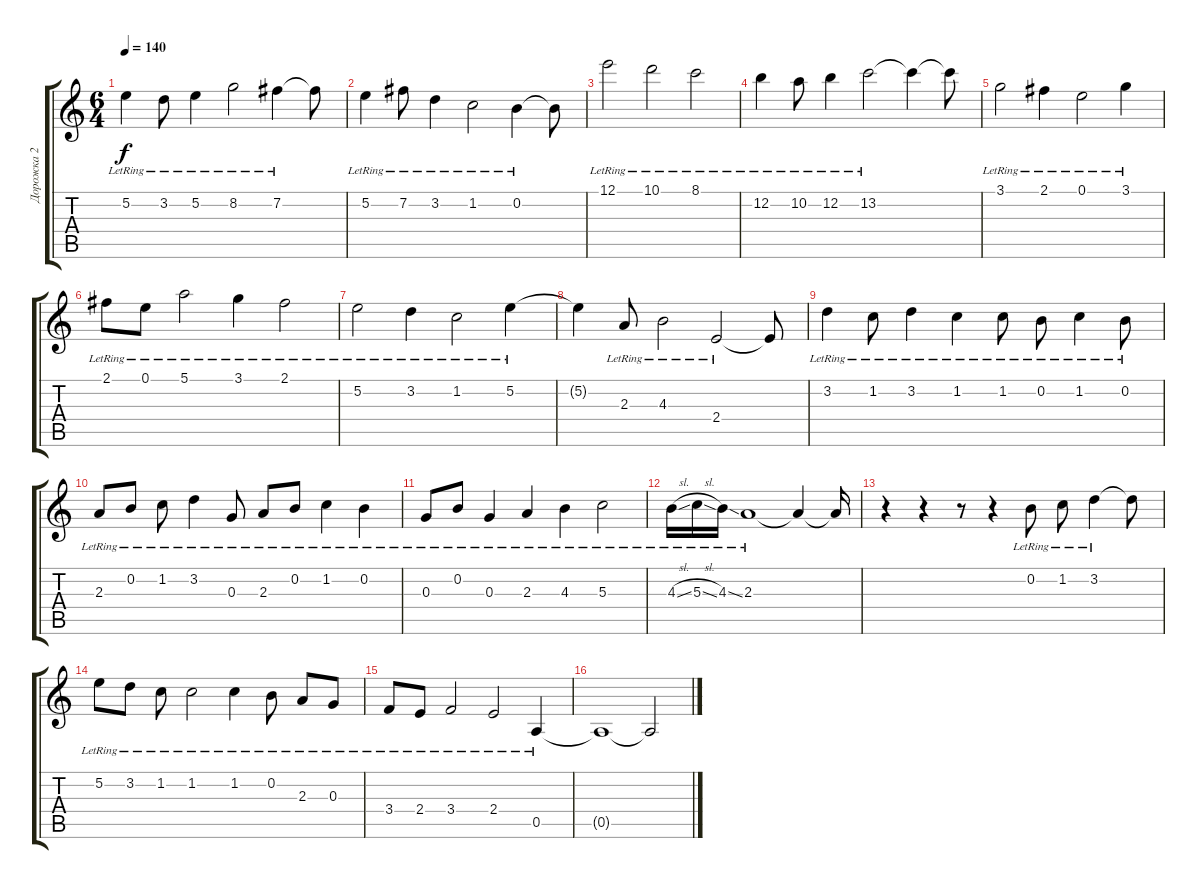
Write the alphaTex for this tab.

\track ("Дорожка 2" "Дорожка 2") {instrument acousticguitarnylon}
\staff {score tabs}
\tuning (E4 B3 G3 D3 A2 E2) {hide}
\ts (6 4)
\tempo 140
\clef g2
\ks c
5.2{lr}.4{dy f} 3.2{lr}.8 5.2{lr}.4 8.2{lr}.2 7.2{lr}.4 7.2{t}.8 |
5.2{lr}.4 7.2{lr}.8 3.2{lr}.4 1.2{lr}.2 0.2{lr}.4 0.2{t}.8 |
12.1{lr}.2 10.1{lr}.2 8.1{lr}.2 |
12.2{lr}.4 10.2{lr}.8 12.2{lr}.4 13.2{lr}.2 13.2{t}.4 13.2{t}.8 |
3.1{lr}.2 2.1{lr}.4 0.1{lr}.2 3.1{lr}.4 |
2.1{lr}.8 0.1{lr}.8 5.1{lr}.2 3.1{lr}.4 2.1{lr}.2 |
5.2{lr}.2 3.2{lr}.4 1.2{lr}.2 5.2{lr}.4 |
5.2{t}.4 2.3{lr}.8 4.3{lr}.2 2.4{lr}.2 2.4{t}.8 |
3.2{lr}.4 1.2{lr}.8 3.2{lr}.4 1.2{lr}.4 1.2{lr}.8 0.2{lr}.8 1.2{lr}.4 0.2{lr}.8 |
2.3{lr}.8 0.2{lr}.8 1.2{lr}.8 3.2{lr}.4 0.3{lr}.8 2.3{lr}.8 0.2{lr}.8 1.2{lr}.4 0.2{lr}.4 |
0.3{lr}.8 0.2{lr}.8 0.3{lr}.4 2.3{lr}.4 4.3{lr}.4 5.3{lr}.2 |
4.3{sl lr}.16 5.3{sl lr}.16 4.3{ss lr}.16 2.3{lr}.1 2.3{t}.4 2.3{t}.16 |
r.4 r.4 r.8 r.4 0.2{lr}.8 1.2{lr}.8 3.2{lr}.4 3.2{t}.8 |
5.2{lr}.8 3.2{lr}.8 1.2{lr}.8 1.2{lr}.2 1.2{lr}.4 0.2{lr}.8 2.3{lr}.8 0.3{lr}.8 |
3.4{lr}.8 2.4{lr}.8 3.4{lr}.2 2.4{lr}.2 0.5{lr}.4 |
0.5{t}.1 0.5{t}.2
